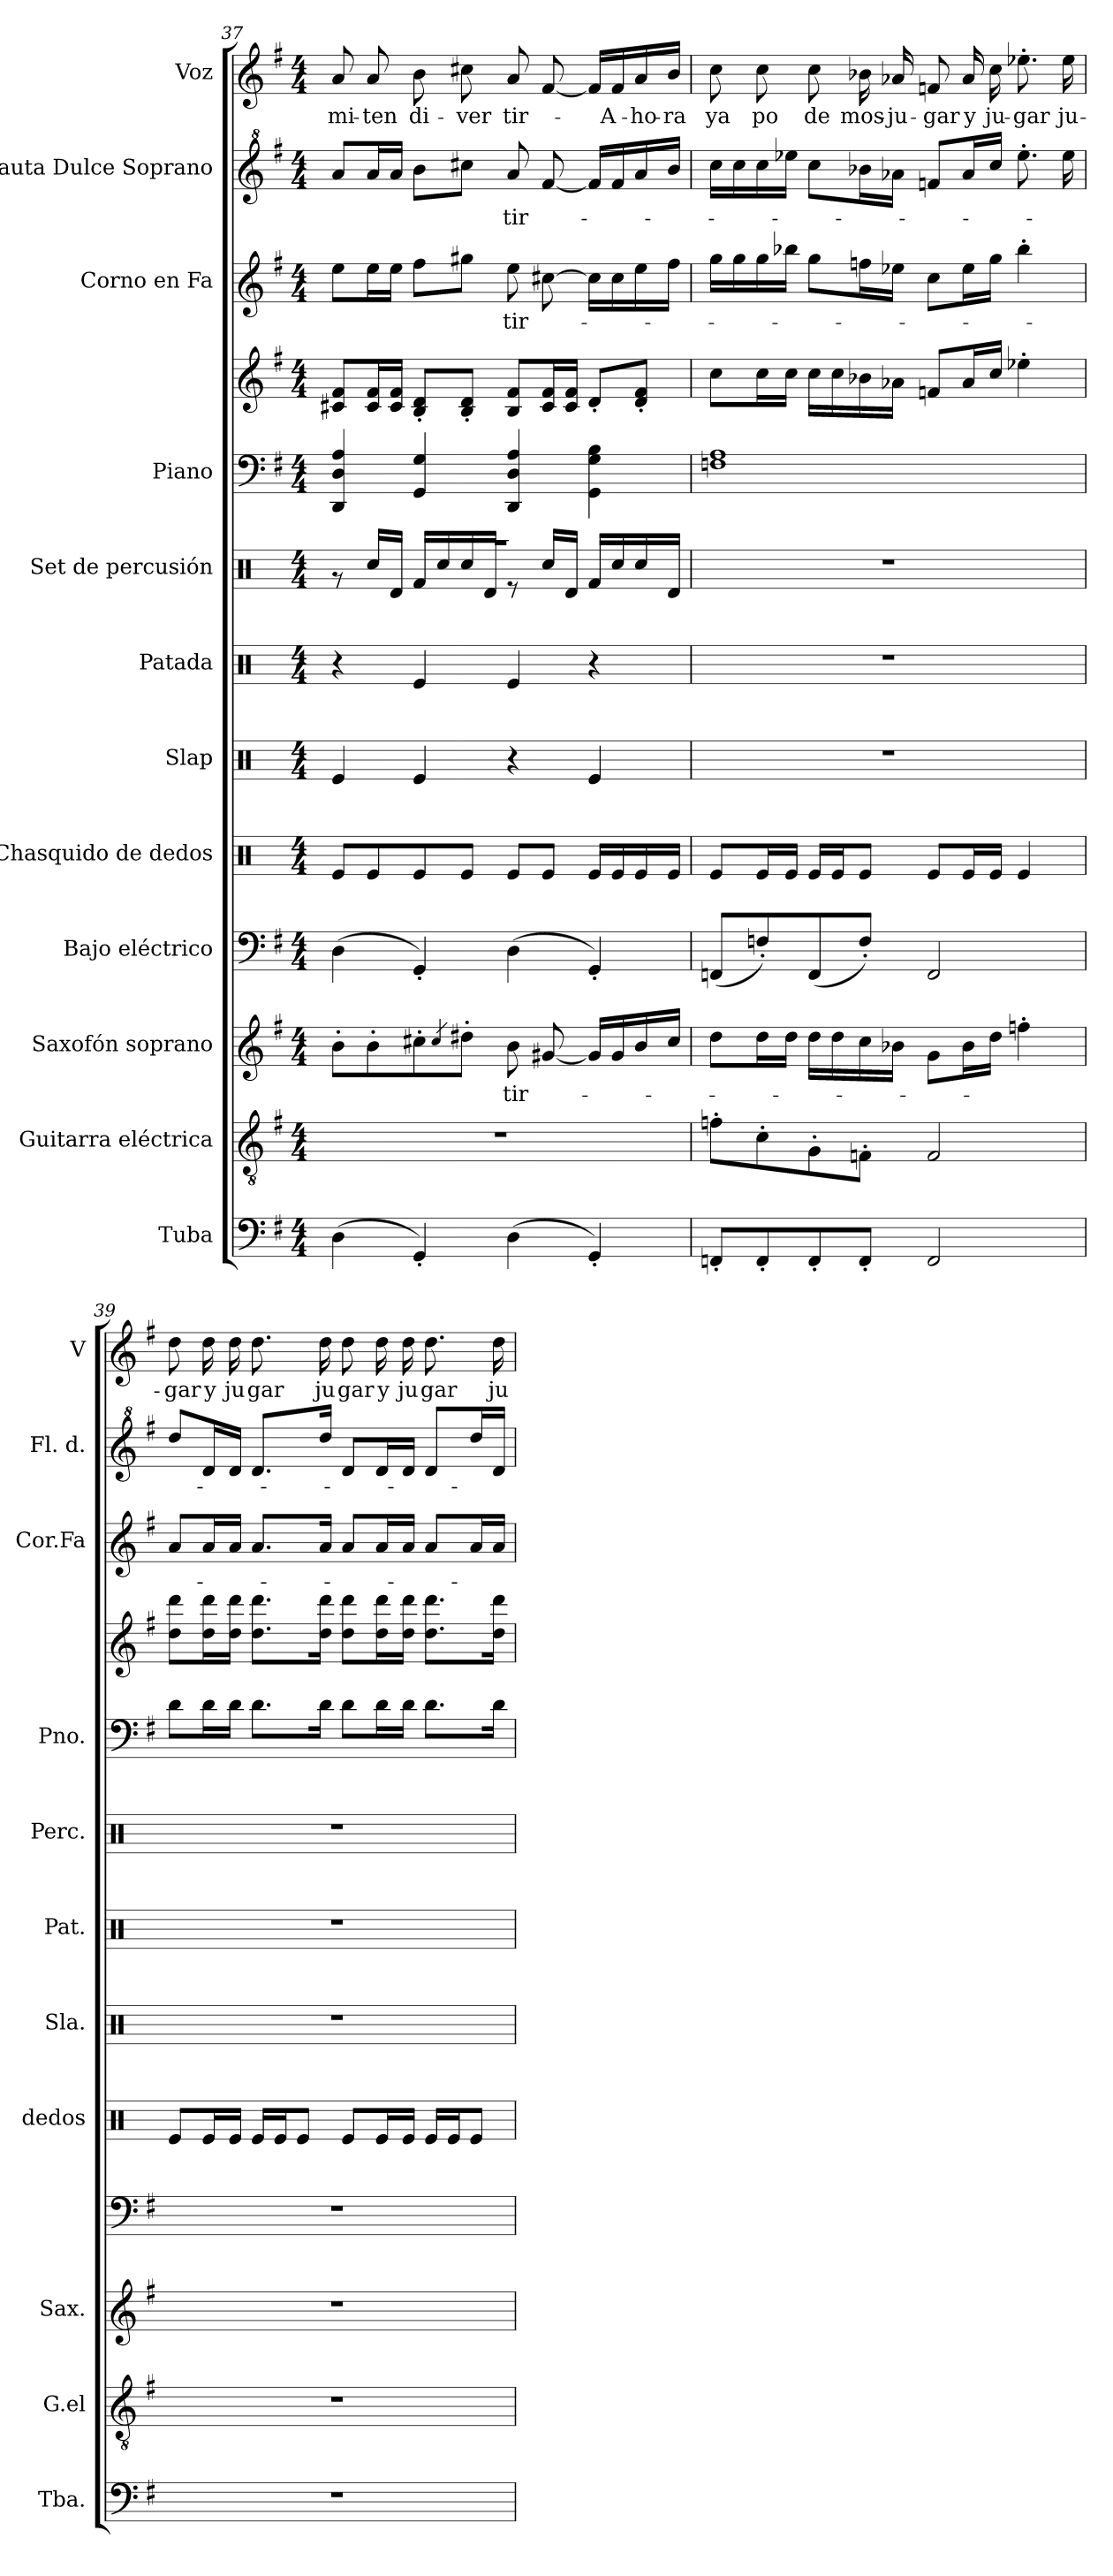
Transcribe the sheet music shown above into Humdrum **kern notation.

**kern	**kern	**kern	**text	**kern	**kern	**kern	**kern	**kern	**kern	**kern	**kern	**text	**kern	**text	**kern	**text
*part12	*part11	*part10	*part10	*part9	*part8	*part7	*part6	*part5	*part4	*part4	*part3	*part3	*part2	*part2	*part1	*part1
*staff13	*staff12	*staff11	*staff11	*staff10	*staff9	*staff8	*staff7	*staff6	*staff5	*staff4	*staff3	*staff3	*staff2	*staff2	*staff1	*staff1
*I"Tuba	*I"Guitarra eléctrica	*I"Saxofón soprano	*	*I"Bajo eléctrico	*I"Chasquido de dedos	*I"Slap	*I"Patada	*I"Set de percusión	*I"Piano	*	*I"Corno en Fa	*	*I"Flauta Dulce Soprano	*	*I"Voz	*
*I'Tba.	*I'G.el	*I'Sax.	*	*	*I'dedos	*I'Sla.	*I'Pat.	*I'Perc.	*I'Pno.	*	*I'Cor.Fa	*	*I'Fl. d.	*	*I'V	*
!!LO:PB:g=z
*clefF4	*clefGv2	*clefG2	*	*clefF4	*clefX	*clefX	*clefX	*clefX	*clefF4	*clefG2	*clefG2	*	*clefG^2	*	*clefG2	*
*	*	*ITrd1c2	*	*ITrd7c12	*	*	*	*	*	*	*ITrd4c7	*	*	*	*	*
*k[f#]	*k[f#]	*k[b-]	*	*k[f#]	*k[]	*k[]	*k[]	*k[]	*k[f#]	*k[f#]	*k[]	*	*k[f#]	*	*k[f#]	*
*M4/4	*M4/4	*M4/4	*	*M4/4	*M4/4	*M4/4	*M4/4	*M4/4	*M4/4	*M4/4	*M4/4	*	*M4/4	*	*M4/4	*
=37	=37	=37	=37	=37	=37	=37	=37	=37	=37	=37	=37	=37	=37	=37	=37	=37
*	*	*	*	*	*	*	*	*^	*	*	*	*	*	*	*	*
!	!	!	!	!	!	!	!	!	!	!	!	!	!	!	!	!	!LO:LY:b
(>4D\	1r	8a'\L	.	(>4DD\	8Re/L	4Re/	4r	1r	8r	4DD/ 4D/ 4A/	8c#X/ 8f#/L	8a\L	.	8aa/L	.	8a/	-mi-
!	!	!	!	!	!	!	!	!	!	!	!	!	!	!	!	!	!LO:LY:b
.	.	8a'\	.	.	8Re/	.	.	.	16Rcc/LL	.	16c#/ 16f#/L	16a\L	.	16aa/L	.	8a/	-ten
.	.	.	.	.	.	.	.	.	16Rd/JJ	.	16c#/ 16f#/JJ	16a\JJ	.	16aa/JJ	.	.	.
!	!	!	!	!	!	!	!	!	!	!	!	!	!	!	!	!	!LO:LY:b
4GG'/)	.	8bn'\	.	4GGG'/)	8Re/	4Re/	4Re/	.	16Rf/LL	4GG/ 4G/	8B/' 8d/'L	8b\L	.	8bb\L	.	8b\	-di-
.	.	.	.	.	.	.	.	.	16Rcc/	.	.	.	.	.	.	.	.
.	.	4qb/	.	.	.	.	.	.	.	.	.	.	.	.	.	.	.
!	!	!	!	!	!	!	!	!	!	!	!	!	!	!	!	!	!LO:LY:b
.	.	8cc#X'\J	.	.	8Re/J	.	.	.	16Rcc/	.	8B/' 8d/'J	8cc#X\J	.	8ccc#X\J	.	8cc#X\	-ver
.	.	.	.	.	.	.	.	.	16Rd/JJ	.	.	.	.	.	.	.	.
!	!	!	!LO:LY:b	!	!	!	!	!	!	!	!	!	!LO:LY:b	!	!LO:LY:b	!	!LO:LY:b
(>4D\	.	8a\	tir-	(>4DD\	8Re/L	4r	4Re/	.	8r	4DD/ 4D/ 4A/	8B/ 8f#/L	8a\	tir-	8aa/	tir-	8a/	tir-
.	.	[8f#X/	.	.	8Re/J	.	.	.	16Rcc/LL	.	16c#/ 16f#/L	[8f#X\	.	[8ff#/	.	[8f#/	.
.	.	.	.	.	.	.	.	.	16Rd/JJ	.	16c#/ 16f#/JJ	.	.	.	.	.	.
4GG'/)	.	16f#/LL]	.	4GGG'/)	16Re/LL	4Re/	4r	.	16Rf/LL	4GG\ 4G\ 4B\	8d'/L	16f#\LL]	.	16ff#/LL]	.	16f#/LL]	.
!	!	!	!	!	!	!	!	!	!	!	!	!	!	!	!	!	!LO:LY:b
.	.	16f#/	.	.	16Re/	.	.	.	16Rcc/	.	.	16f#\	.	16ff#/	.	16f#/	A-
!	!	!	!	!	!	!	!	!	!	!	!	!	!	!	!	!	!LO:LY:b
.	.	16a/	.	.	16Re/	.	.	.	16Rcc/	.	8d/' 8f#/'J	16a\	.	16aa/	.	16a/	-ho-
!	!	!	!	!	!	!	!	!	!	!	!	!	!	!	!	!	!LO:LY:b
.	.	16b/JJ	.	.	16Re/JJ	.	.	.	16Rd/JJ	.	.	16b\JJ	.	16bb/JJ	.	16b/JJ	-ra
!!LO:PB:g=z
=38	=38	=38	=38	=38	=38	=38	=38	=38	=38	=38	=38	=38	=38	=38	=38	=38	=38
!	!	!	!	!	!	!	!	!	!	!	!	!	!	!	!	!	!LO:LY:b
*	*	*	*	*	*	*	*	*v	*v	*	*	*	*	*	*	*	*
8FFn'/L	8fn'\L	8cc\L	.	(<8FFFn/L	8Re/L	1r	1r	1r	1Fn 1A	8cc\L	16cc\LL	.	16ccc\LL	.	8cc\	ya
.	.	.	.	.	.	.	.	.	.	.	16cc\	.	16ccc\	.	.	.
!	!	!	!	!	!	!	!	!	!	!	!	!	!	!	!	!LO:LY:b
8FF'/	8c'\	16cc\L	.	8FFn'/)	16Re/L	.	.	.	.	16cc\L	16cc\	.	16ccc\	.	8cc\	po
.	.	16cc\JJ	.	.	16Re/JJ	.	.	.	.	16cc\JJ	16ee-X\JJ	.	16eee-X\JJ	.	.	.
!	!	!	!	!	!	!	!	!	!	!	!	!	!	!	!	!LO:LY:b
8FF'/	8G'\	16cc\LL	.	(<8FFF/	16Re/LL	.	.	.	.	16cc\LL	8cc\L	.	8ccc\L	.	8cc\	de
.	.	16cc\	.	.	16Re/J	.	.	.	.	16cc\	.	.	.	.	.	.
!	!	!	!	!	!	!	!	!	!	!	!	!	!	!	!	!LO:LY:b
8FF'/J	8Fn'\J	16b-\	.	8FF'/J)	8Re/J	.	.	.	.	16b-X\	16b-X\L	.	16bb-X\L	.	16b-X\	mos-
!	!	!	!	!	!	!	!	!	!	!	!	!	!	!	!	!LO:LY:b
.	.	16a-X\JJ	.	.	.	.	.	.	.	16a-X\JJ	16a-X\JJ	.	16aa-X\JJ	.	16a-X/	ju-
!	!	!	!	!	!	!	!	!	!	!	!	!	!	!	!	!LO:LY:b
2FF/	2F/	8f\L	.	2FFF/	8Re/L	.	.	.	.	8fn/L	8f\L	.	8ffn/L	.	8fn/	gar
!	!	!	!	!	!	!	!	!	!	!	!	!	!	!	!	!LO:LY:b
.	.	16a-\L	.	.	16Re/L	.	.	.	.	16a-/L	16a-\L	.	16aa-/L	.	16a-/	y
!	!	!	!	!	!	!	!	!	!	!	!	!	!	!	!	!LO:LY:b
.	.	16cc\JJ	.	.	16Re/JJ	.	.	.	.	16cc/JJ	16cc\JJ	.	16ccc/JJ	.	16cc\	ju-
!	!	!	!	!	!	!	!	!	!	!	!	!	!	!	!	!LO:LY:b
.	.	4ee-X'\	.	.	4Re/	.	.	.	.	4ee-X'\	4ee-'\	.	8.eee-'\	.	8.ee-X'\	-gar
!	!	!	!	!	!	!	!	!	!	!	!	!	!	!	!	!LO:LY:b
.	.	.	.	.	.	.	.	.	.	.	.	.	16eee-\	.	16ee-\	ju-
=39	=39	=39	=39	=39	=39	=39	=39	=39	=39	=39	=39	=39	=39	=39	=39	=39
!	!	!	!	!	!	!	!	!	!	!	!	!	!	!	!	!LO:LY:b
1r	1r	1r	.	1r	8Re/L	1r	1r	1r	8d\L	8dd\ 8ddd\L	8d/L	.	8ddd/L	.	8dd\	-gar
!	!	!	!	!	!	!	!	!	!	!	!	!	!	!	!	!LO:LY:b
.	.	.	.	.	16Re/L	.	.	.	16d\L	16dd\ 16ddd\L	16d/L	.	16dd/L	.	16dd\	y
!	!	!	!	!	!	!	!	!	!	!	!	!	!	!	!	!LO:LY:b
.	.	.	.	.	16Re/JJ	.	.	.	16d\JJ	16dd\ 16ddd\JJ	16d/JJ	.	16dd/JJ	.	16dd\	ju
!	!	!	!	!	!	!	!	!	!	!	!	!	!	!	!	!LO:LY:b
.	.	.	.	.	16Re/LL	.	.	.	8.d\L	8.dd\ 8.ddd\L	8.d/L	.	8.dd/L	.	8.dd\	gar
.	.	.	.	.	16Re/J	.	.	.	.	.	.	.	.	.	.	.
.	.	.	.	.	8Re/J	.	.	.	.	.	.	.	.	.	.	.
!	!	!	!	!	!	!	!	!	!	!	!	!	!	!	!	!LO:LY:b
.	.	.	.	.	.	.	.	.	16d\Jk	16dd\ 16ddd\Jk	16d/Jk	.	16ddd/Jk	.	16dd\	ju
!	!	!	!	!	!	!	!	!	!	!	!	!	!	!	!	!LO:LY:b
.	.	.	.	.	8Re/L	.	.	.	8d\L	8dd\ 8ddd\L	8d/L	.	8dd/L	.	8dd\	gar
!	!	!	!	!	!	!	!	!	!	!	!	!	!	!	!	!LO:LY:b
.	.	.	.	.	16Re/L	.	.	.	16d\L	16dd\ 16ddd\L	16d/L	.	16dd/L	.	16dd\	y
!	!	!	!	!	!	!	!	!	!	!	!	!	!	!	!	!LO:LY:b
.	.	.	.	.	16Re/JJ	.	.	.	16d\JJ	16dd\ 16ddd\JJ	16d/JJ	.	16dd/JJ	.	16dd\	ju
!	!	!	!	!	!	!	!	!	!	!	!	!	!	!	!	!LO:LY:b
.	.	.	.	.	16Re/LL	.	.	.	8.d\L	8.dd\ 8.ddd\L	8d/L	.	8dd/L	.	8.dd\	gar
.	.	.	.	.	16Re/J	.	.	.	.	.	.	.	.	.	.	.
.	.	.	.	.	8Re/J	.	.	.	.	.	16d/L	.	16ddd/L	.	.	.
!	!	!	!	!	!	!	!	!	!	!	!	!	!	!	!	!LO:LY:b
.	.	.	.	.	.	.	.	.	16d\Jk	16dd\ 16ddd\Jk	16d/JJ	.	16dd/JJ	.	16dd\	ju
=	=	=	=	=	=	=	=	=	=	=	=	=	=	=	=	=
*-	*-	*-	*-	*-	*-	*-	*-	*-	*-	*-	*-	*-	*-	*-	*-	*-
